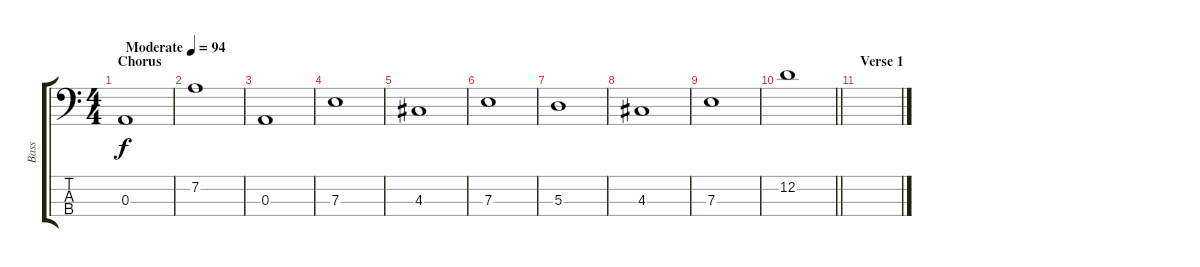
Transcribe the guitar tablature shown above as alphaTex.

\track ("Bass" "Bass") {instrument electricbassfinger}
\staff {score tabs}
\tuning (G2 D2 A1 E1) {hide}
\ts (4 4)
\section ("" "Chorus")
\tempo (94 "Moderate")
\clef f4
\ks c
0.3.1{dy f instrument electricbassfinger} |
7.2.1 |
0.3.1 |
7.3.1 |
4.3.1 |
7.3.1 |
5.3.1 |
4.3.1 |
7.3.1 |
\barLineRight lightlight
12.2.1 |
\section ("" "Verse 1")
